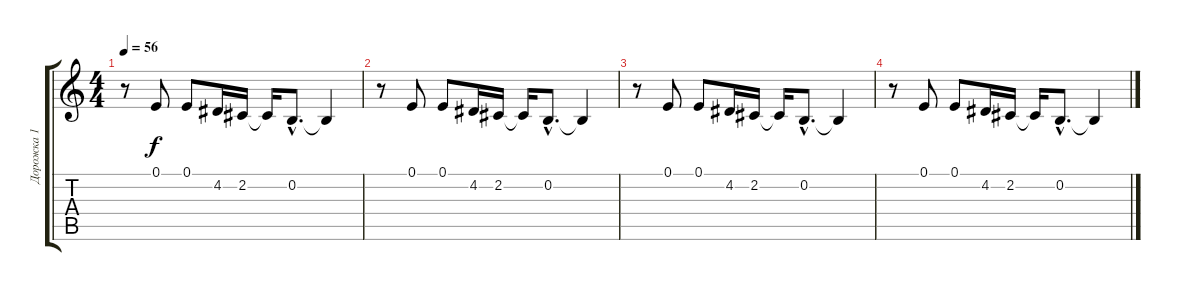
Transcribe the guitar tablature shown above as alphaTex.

\track ("Дорожка 1" "Дорожка 1") {instrument altosax}
\staff {score tabs}
\tuning (E4 B3 G3 D3 A2 E2) {hide}
\ts (4 4)
\tempo 56
\clef g2
\ks c
r.8{dy f} 0.1.8 0.1.8 4.2.16 2.2.16 2.2{t}.16 0.2{hac}.8{d} 0.2{t}.4 |
r.8{volume 7} 0.1.8 0.1.8 4.2.16 2.2.16 2.2{t}.16{volume 7} 0.2{hac}.8{d} 0.2{t}.4 |
r.8{volume 6} 0.1.8 0.1.8 4.2.16 2.2.16 2.2{t}.16{volume 5} 0.2{hac}.8{d} 0.2{t}.4 |
r.8{volume 4} 0.1.8 0.1.8 4.2.16{volume 3} 2.2.16 2.2{t}.16 0.2{hac}.8{d volume 2} 0.2{t}.4
